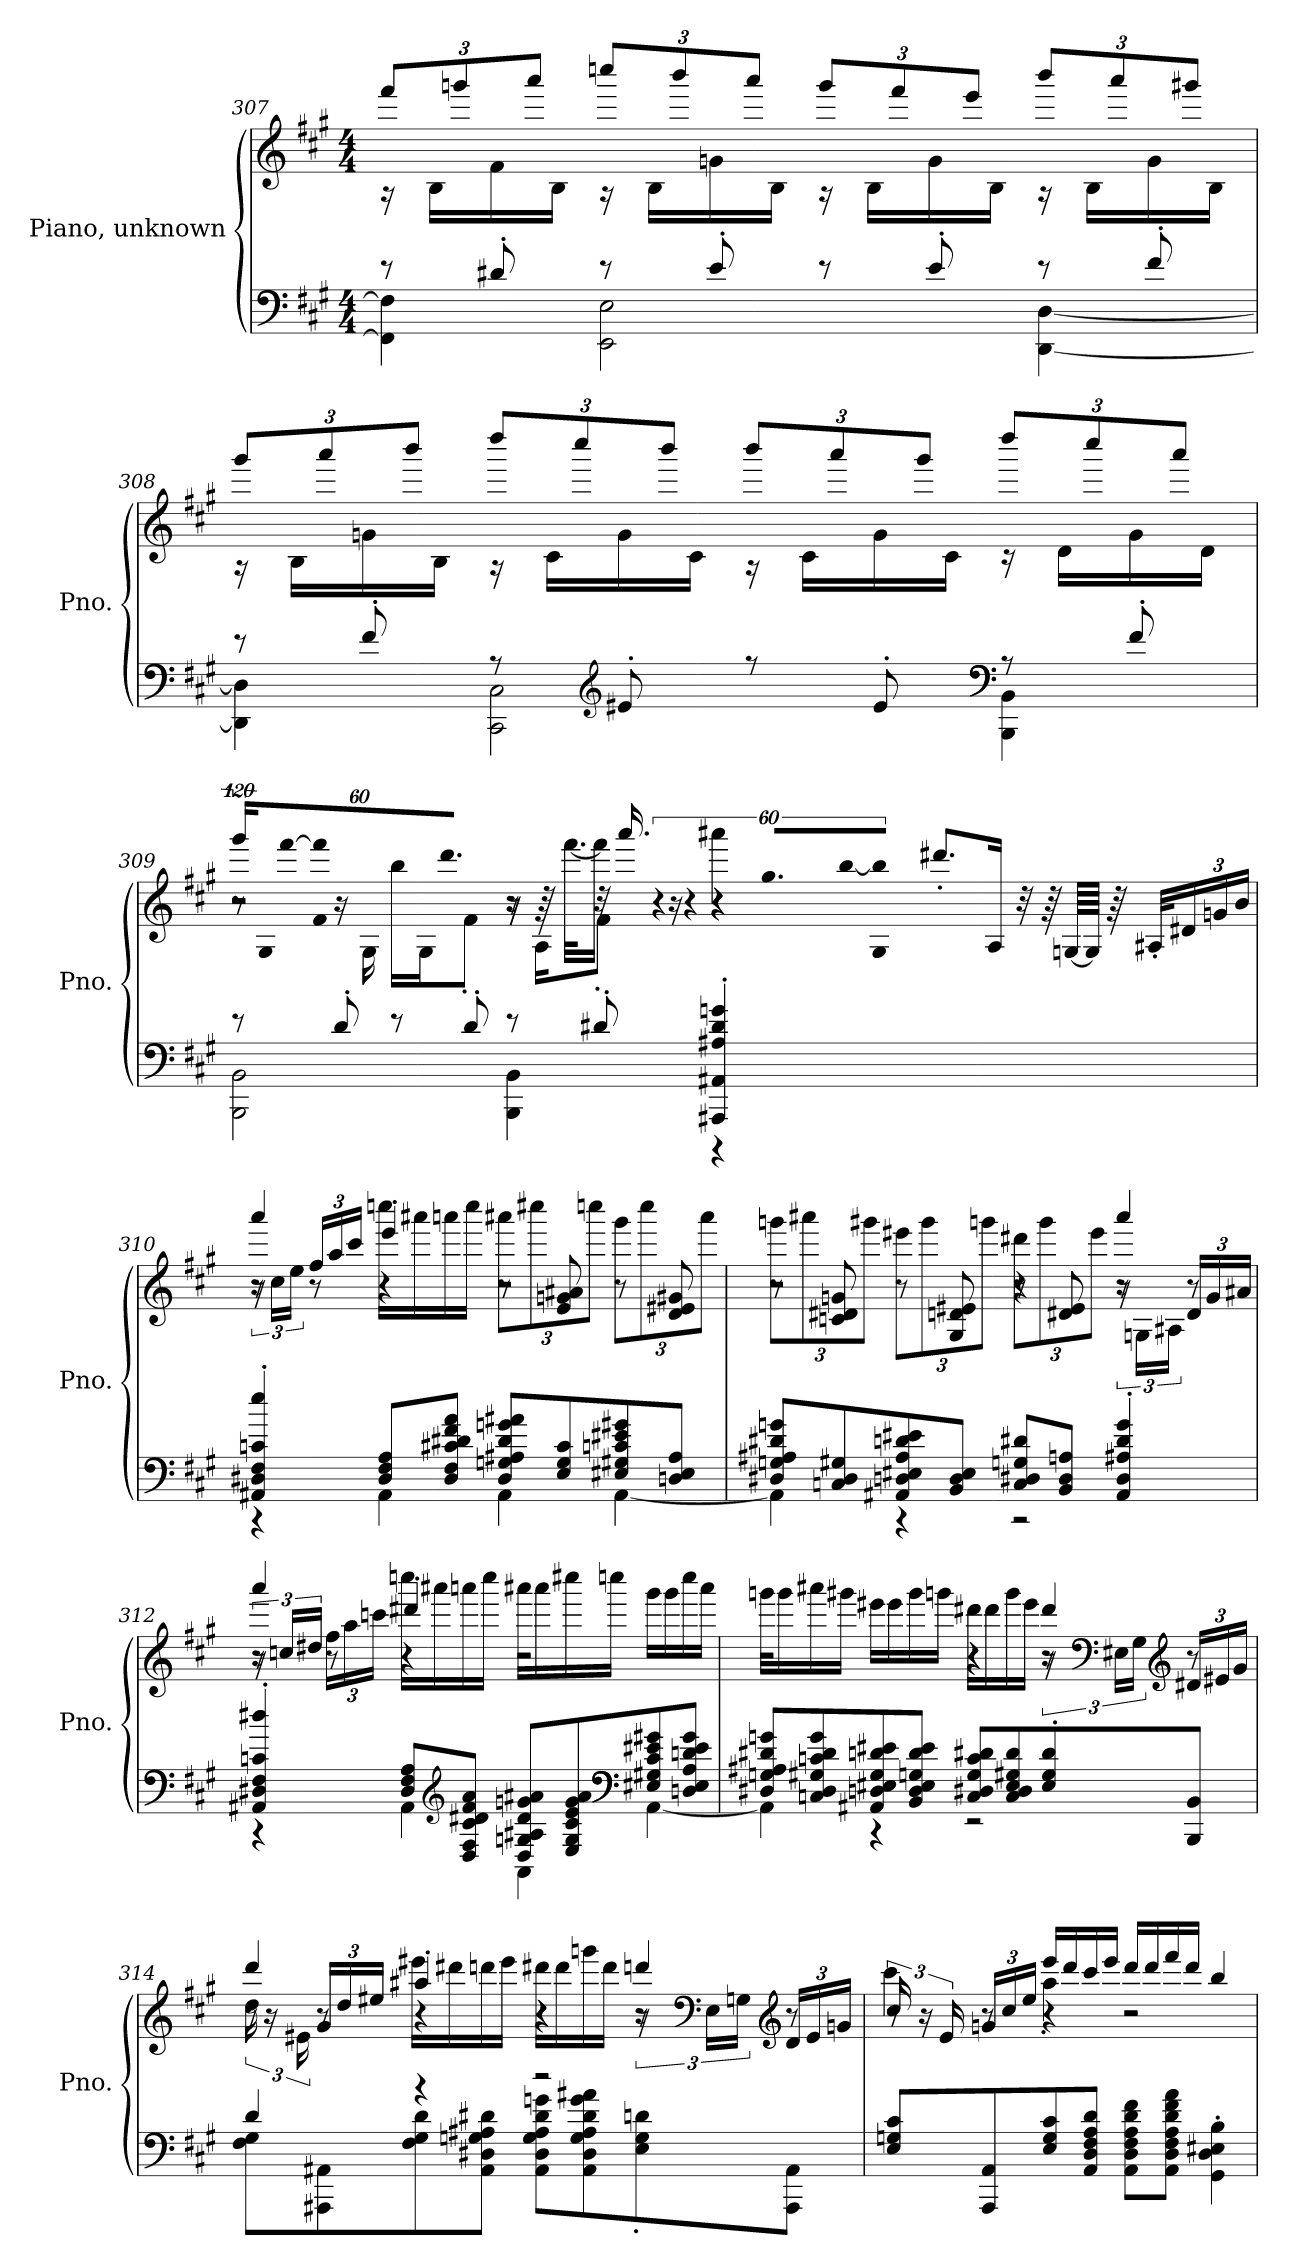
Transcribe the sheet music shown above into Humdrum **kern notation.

**kern	**kern
*part1	*part1
*staff2	*staff1
*I"Piano, unknown	*
*I'Pno.	*
!!LO:LB:g=z
*clefF4	*clefG2
*k[f#c#g#]	*k[f#c#g#]
*M4/4	*M4/4
=307	=307
*^	*
*	*	*Xbrackettup
*	*	*^
8r	4FF#\] 4F#\]	12fff#/L	16r
.	.	.	16B\LL
.	.	12gggn/	.
8d#X'/	.	.	16f#\
.	.	12aaa/J	.
.	.	.	16B\JJ
8r	2EE\ 2E\	12ccccn/L	16r
.	.	.	16B\LL
.	.	12bbb/	.
8e'/	.	.	16gn\
.	.	12aaa/J	.
.	.	.	16B\JJ
8r	.	12ggg/L	16r
.	.	.	16B\LL
.	.	12fff#/	.
8e'/	.	.	16g\
.	.	12eee/J	.
.	.	.	16B\JJ
8r	[4DD\ [4D\	12bbb/L	16r
.	.	.	16B\LL
.	.	12aaa/	.
8f#'/	.	.	16g\
.	.	12ggg#X/J	.
.	.	.	16B\JJ
!!LO:LB:g=z	!!
=308	=308	=308	=308
8r	4DD\] 4D\]	12ggg#/L	16r
.	.	.	16B\LL
.	.	12aaa/	.
8f#'/	.	.	16gn\
.	.	12bbb/J	.
.	.	.	16B\JJ
8r	2CC#\ 2C#\	12dddd/L	16r
.	.	.	16c#\LL
.	.	12cccc#/	.
*clefG2	*	*	*
8e#X'/	.	.	16g\
.	.	12bbb/J	.
.	.	.	16c#\JJ
8r	.	12bbb/L	16r
.	.	.	16c#\LL
.	.	12aaa/	.
8e#'/	.	.	16g\
.	.	12ggg#/J	.
.	.	.	16c#\JJ
*clefF4	*	*	*
8r	4BBB\ 4BB\	12dddd/L	16r
.	.	.	16d\LL
.	.	12cccc#/	.
8f#'/	.	.	16g\
.	.	12aaa/J	.
.	.	.	16d\JJ
!!LO:PB:g=z
=309	=309	=309	=309
*	*	*	*^
*	*	*	*	*brackettup
!	!	!	!	!LO:N:vis=16
*	*	*	*	*^
8r	2BBB\ 2BB\	2r	2r	1920%107ggg#/LL	8r
!	!	!	!	!LO:N:vis=32	!
.	.	.	.	1920%53G#/L	.
!	!	!	!	!LO:N:vis=32	!
.	.	.	.	[1920%53fff#/J	.
!	!	!	!	!LO:N:vis=16	!
.	.	.	.	1920%107f#/ 1920%107fff#/]	.
8d'/	.	.	.	.	16r
.	.	.	.	18.ddd/JJ	.
.	.	.	.	.	16G#\
!	!	!	!	!LO:N:vis=32	!
8r	.	.	.	1920%53r	16bb\LL
!	!	!	!	!LO:N:vis=16	!
.	.	.	.	1920%107r	.
.	.	.	.	.	16G#\J
.	.	.	.	18.gg#/LL	.
8d'/	.	.	.	.	8f#'\J
!	!	!	!	!LO:N:vis=32	!
.	.	.	.	[1920%53bb/K	.
!	!	!	!	!LO:N:vis=16	!
.	.	.	.	1920%107G#/ 1920%107bb/]JJ	.
8r	4BBB\ 4BB\	8r	16r	8.ddd#X'/L	16r
.	.	.	64r	.	16A\KL
.	.	.	[32.fff#\KLL	.	.
8d#X'/	.	32r	16fff#\JJ]	.	8f#'\J
.	.	16.aaa/	.	.	.
.	.	.	16r	16A/Jk	.
4AAA#X/' 4AA#X/' 4A#X/' 4d#/' 4gn/'	4r	4r	4r	32r	4aaa#X\
.	.	.	.	64r	.
.	.	.	.	[64Gn/LLLL	.
.	.	.	.	64G/JJJJ]	.
.	.	.	.	64r	.
.	.	.	.	32A#X'/KLL	.
*	*	*	*	*Xbrackettup	*
.	.	.	.	24d#X/	.
.	.	.	.	24gn/	.
.	.	.	.	24b/JJ	.
*	*	*	*v	*v	*v
!!LO:LB:g=z
=310	=310	=310	=310
*	*	*	*brackettup
*	*	*	*^
4AA#X/' 4D#X/' 4F#/' 4cn/' 4ee/'	4r	4aaa/	24r	8r
.	.	.	24cc#\LL	.
.	.	.	24ee\JJ	.
*	*	*	*	*Xbrackettup
.	.	.	8r	24ff#/LL
.	.	.	.	24aa/
.	.	.	.	24ccc#/JJ
8D#/ 8F#/ 8A/L	4AA#\	4r	16ccccn\LL	4eee'/
.	.	.	16aaa#X\	.
8D#/ 8F#/ 8c#X/ 8d#X/ 8f#/ 8a/J	.	.	16aaan\	.
.	.	.	16cccc\JJ	.
8D#/ 8Gn/ 8A#X/ 8d#/ 8gn/ 8a#X/L	4AA#\	2r	12aaa#X\L	8r
.	.	.	12cccc#X\	.
8E/ 8G/ 8c#/	.	.	.	8e/ 8gn/ 8a#X/
.	.	.	12ccccn\J	.
8E#X/ 8G#X/ 8cn/ 8e#X/ 8g#X/	[4AA#\	.	12ggg#\L	8r
.	.	.	12cccc\	.
8Dn/ 8E#/ 8A#/J	.	.	.	8d/ 8e#X/ 8g#X/
.	.	.	12aaa#\J	.
!!LO:LB:g=z	!!	!!
=311	=311	=311	=311	=311
8D#X/ 8Gn/ 8A#X/ 8d#X/ 8gn/L	4AA#\]	2r	12gggn\L	8r
.	.	.	12aaa#X\	.
8Cn/ 8D#/ 8G#X/	.	.	.	8cn/ 8d#X/ 8gn/
.	.	.	12ggg#X\J	.
8AA#X/ 8Dn/ 8E#X/ 8A#/ 8dn/ 8e#X/	4r	.	12eee#X\L	8r
.	.	.	12ggg#\	.
8BB/ 8D/ 8E#/J	.	.	.	8G#/ 8dn/ 8e#X/
.	.	.	12gggn\J	.
8C/ 8D#X/ 8Gn/ 8d#X/L	2r	4r	12ddd#X\L	8r
.	.	.	12ggg\	.
8BB/ 8D#/ 8An/J	.	.	.	8d#X/ 8e#/
.	.	.	12eee#\J	.
*	*	*	*brackettup	*
4AA#/' 4D#/' 4A#X/' 4d#/' 4g/'	.	4aaa#/	24r	8r
.	.	.	24Gn\LL	.
.	.	.	24A#X\JJ	.
*	*	*	*	*Xbrackettup
.	.	.	8r	24d#/LL
.	.	.	.	24g/
.	.	.	.	24a#X/JJ
!!LO:LB:g=z	!!	!!
=312	=312	=312	=312	=312
*	*	*	*	*brackettup
4AA#X/' 4D#X/' 4F#/' 4cn/' 4dd#X/'	4r	4aaa/	8r	24r
.	.	.	.	24ccn/LL
.	.	.	.	24dd#X/JJ
*	*	*	*Xbrackettup	*
.	.	.	24ff#\LL	8r
.	.	.	24aa\	.
.	.	.	24cccn\JJ	.
8D#/ 8F#/ 8A/L	4AA#\	4r	16ccccn\LL	4ddd#X'/
.	.	.	16aaa#X\	.
*clefG2	*	*	*	*
8D#/ 8F#/ 8c/ 8d#X/ 8f#/ 8a/J	.	.	16aaan\	.
.	.	.	16cccc\JJ	.
8D#/ 8Gn/ 8A#X/ 8d#/ 8gn/ 8a#X/L	4AA#\	2r	16aaa#X\LL	2r
.	.	.	16aaa#\	.
8E/ 8G/ 8c/ 8e/ 8g/ 8a#/	.	.	16cccc#X\	.
.	.	.	16ccccn\JJ	.
*clefF4	*	*	*	*
8E#X/ 8G#X/ 8c/ 8e#X/ 8g#X/	[4AA#\	.	16ggg#\LL	.
.	.	.	16ggg#\	.
8Dn/ 8E#/ 8A#/ 8dn/ 8e#/ 8g#/J	.	.	16cccc\	.
.	.	.	16aaa#\JJ	.
!!LO:LB:g=z	!!	!!
=313	=313	=313	=313	=313
8D#X/ 8Gn/ 8A#X/ 8d#X/ 8gn/L	4AA#\]	2r	16gggn\LL	2r
.	.	.	16ggg\	.
8Cn/ 8D#/ 8G#X/ 8cn/ 8d#/ 8g/	.	.	16aaa#X\	.
.	.	.	16ggg#X\JJ	.
8AA#X/ 8Dn/ 8E#X/ 8G#/ 8dn/ 8e#X/	4r	.	16eee#X\LL	.
.	.	.	16eee#\	.
8BB/ 8D/ 8E#/ 8Gn/ 8d/ 8e#/J	.	.	16ggg#\	.
.	.	.	16gggn\JJ	.
8C/ 8D#X/ 8G/ 8c/ 8d#X/L	2r	4r	16ddd#X\LL	4r
.	.	.	16ddd#\	.
8C/ 8D#/ 8E#/ 8G#X/ 8d#/	.	.	16ggg\	.
.	.	.	16eee#\JJ	.
*	*	*	*brackettup	*
8E#/' 8G#/' 8d#/'	.	4ddd#/	24r	8r
*	*	*clefF4	*	*
.	.	.	24E#X\LL	.
.	.	.	24G#\JJ	.
*	*	*clefG2	*	*
*	*	*	*	*Xbrackettup
8BBB/ 8BB/J	.	.	8r	24d#X/LL
.	.	.	.	24e#X/
.	.	.	.	24g#/JJ
!!LO:LB:g=z	!!	!!
=314	=314	=314	=314	=314
*	*	*	*brackettup	*
4d/	8F#\ 8G#\L	4ddd/	24dd\	8r
.	.	.	24r	.
.	.	.	24e#X\	.
*	*	*	*	*Xbrackettup
.	8AAA#X\ 8AA#X\	.	8r	24g#/LL
.	.	.	.	24dd/
.	.	.	.	24ee#X/JJ
4r	8F#\ 8G#\ 8d\	4aa#X'/	16eee#X\LL	4r
.	.	.	16ddd#X\	.
.	8AA#\ 8D#X\ 8Gn\ 8A#X\ 8d#X\J	.	16dddn\	.
.	.	.	16eee#\JJ	.
2r	8AA#\ 8D#\ 8G\ 8A#\ 8d#\ 8gn\L	4r	16ddd#X\LL	4r
.	.	.	16ddd#\	.
.	8AA#\ 8D#\ 8G\ 8A#\ 8d#\ 8g\ 8a#X\	.	16gggn\	.
.	.	.	16ddd#\JJ	.
*	*	*	*brackettup	*
.	8E\' 8G\' 8dn\'	4dddn/	24r	8r
*	*	*clefF4	*	*
.	.	.	24E\LL	.
.	.	.	24Gn\JJ	.
*	*	*clefG2	*	*
*	*	*	*	*Xbrackettup
.	8AAA#\ 8AA#\J	.	8r	24d/LL
.	.	.	.	24e#/
.	.	.	.	24gn/JJ
*v	*v	*	*	*
!!LO:PB:g=z	!!	!!
=315	=315	=315	=315
*	*brackettup	*	*
8E/ 8Gn/ 8c#/L	24cc#/	4ccc#\	8r
.	24r	.	.
.	24e/	.	.
*	*	*	*Xbrackettup
8AAA/ 8AA/	8r	.	24gn/LL
.	.	.	24cc#/
.	.	.	24ee/JJ
8E/ 8G/ 8c#/	16eee/LL	4aa'\	4r
.	16ddd/	.	.
8AA/ 8D/ 8F#/ 8A/ 8d/J	16ccc#/	.	.
.	16eee/JJ	.	.
8AA\ 8D\ 8F#\ 8A\ 8d\ 8f#\L	16ddd/LL	2r	2r
.	16ddd/	.	.
8AA\ 8D\ 8F#\ 8A\ 8d\ 8f#\ 8a\J	16fff#/	.	.
.	16ddd/JJ	.	.
4GG#\' 4D\' 4E#X\' 4B\'	4bb/	.	.
*	*v	*v	*v
=	=
*-	*-
